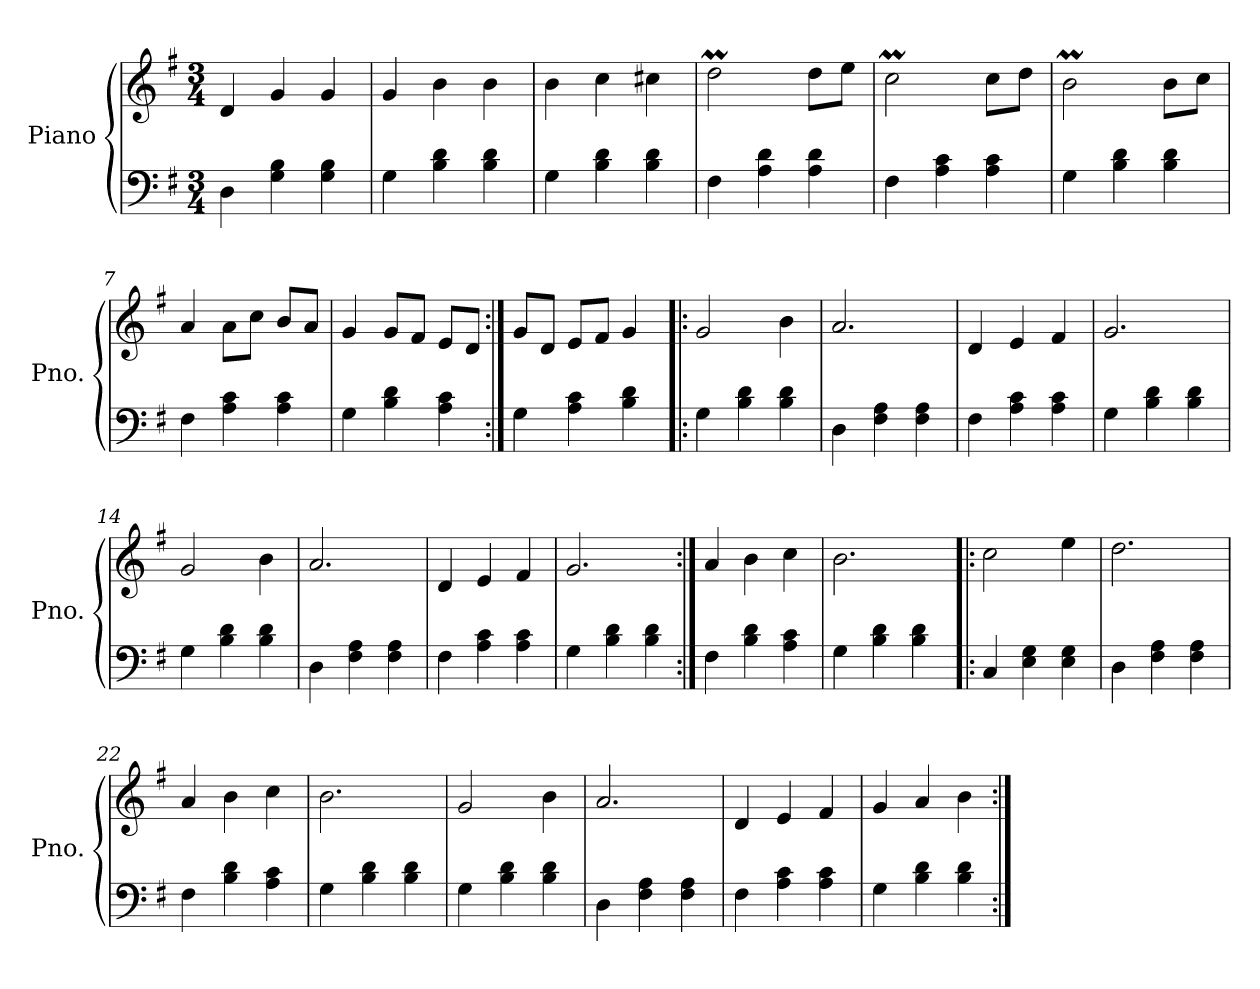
**kern	**kern
*part1	*part1
*staff2	*staff1
*I"Piano	*
*I'Pno.	*
*clefF4	*clefG2
*k[f#]	*k[f#]
*M3/4	*M3/4
*MM140	*MM140
=1	=1
4D\	4d/
4G\ 4B\	4g/
4G\ 4B\	4g/
=2	=2
4G\	4g/
4B\ 4d\	4b\
4B\ 4d\	4b\
=3	=3
4G\	4b\
4B\ 4d\	4cc\
4B\ 4d\	4cc#X\
=4	=4
4F#\	2ddM\
4A\ 4d\	.
4A\ 4d\	8dd\L
.	8ee\J
=5	=5
4F#\	2ccM\
4A\ 4c\	.
4A\ 4c\	8cc\L
.	8dd\J
=6	=6
4G\	2bm\
4B\ 4d\	.
4B\ 4d\	8b\L
.	8cc\J
=7	=7
4F#\	4a/
4A\ 4c\	8a\L
.	8cc\J
4A\ 4c\	8b/L
.	8a/J
=8	=8
4G\	4g/
4B\ 4d\	8g/L
.	8f#/J
4A\ 4c\	8e/L
.	8d/J
!!LO:LB:g=z
=9:|!	=9:|!
4G\	8g/L
.	8d/J
4A\ 4c\	8e/L
.	8f#/J
4B\ 4d\	4g/
!!LO:LB:g=z
=10!|:	=10!|:
4G\	2g/
4B\ 4d\	.
4B\ 4d\	4b\
=11	=11
4D\	2.a/
4F#\ 4A\	.
4F#\ 4A\	.
=12	=12
4F#\	4d/
4A\ 4c\	4e/
4A\ 4c\	4f#/
=13	=13
4G\	2.g/
4B\ 4d\	.
4B\ 4d\	.
=14	=14
4G\	2g/
4B\ 4d\	.
4B\ 4d\	4b\
=15	=15
4D\	2.a/
4F#\ 4A\	.
4F#\ 4A\	.
=16	=16
4F#\	4d/
4A\ 4c\	4e/
4A\ 4c\	4f#/
=17	=17
4G\	2.g/
4B\ 4d\	.
4B\ 4d\	.
=18:|!	=18:|!
4F#\	4a/
4B\ 4d\	4b\
4A\ 4c\	4cc\
=19	=19
4G\	2.b\
4B\ 4d\	.
4B\ 4d\	.
=20!|:	=20!|:
4C/	2cc\
4E\ 4G\	.
4E\ 4G\	4ee\
!!LO:LB:g=z
=21	=21
4D\	2.dd\
4F#\ 4A\	.
4F#\ 4A\	.
=22	=22
4F#\	4a/
4B\ 4d\	4b\
4A\ 4c\	4cc\
=23	=23
4G\	2.b\
4B\ 4d\	.
4B\ 4d\	.
=24	=24
4G\	2g/
4B\ 4d\	.
4B\ 4d\	4b\
=25	=25
4D\	2.a/
4F#\ 4A\	.
4F#\ 4A\	.
=26	=26
4F#\	4d/
4A\ 4c\	4e/
4A\ 4c\	4f#/
=27	=27
4G\	4g/
4B\ 4d\	4a/
4B\ 4d\	4b\
=:|!	=:|!
*-	*-
